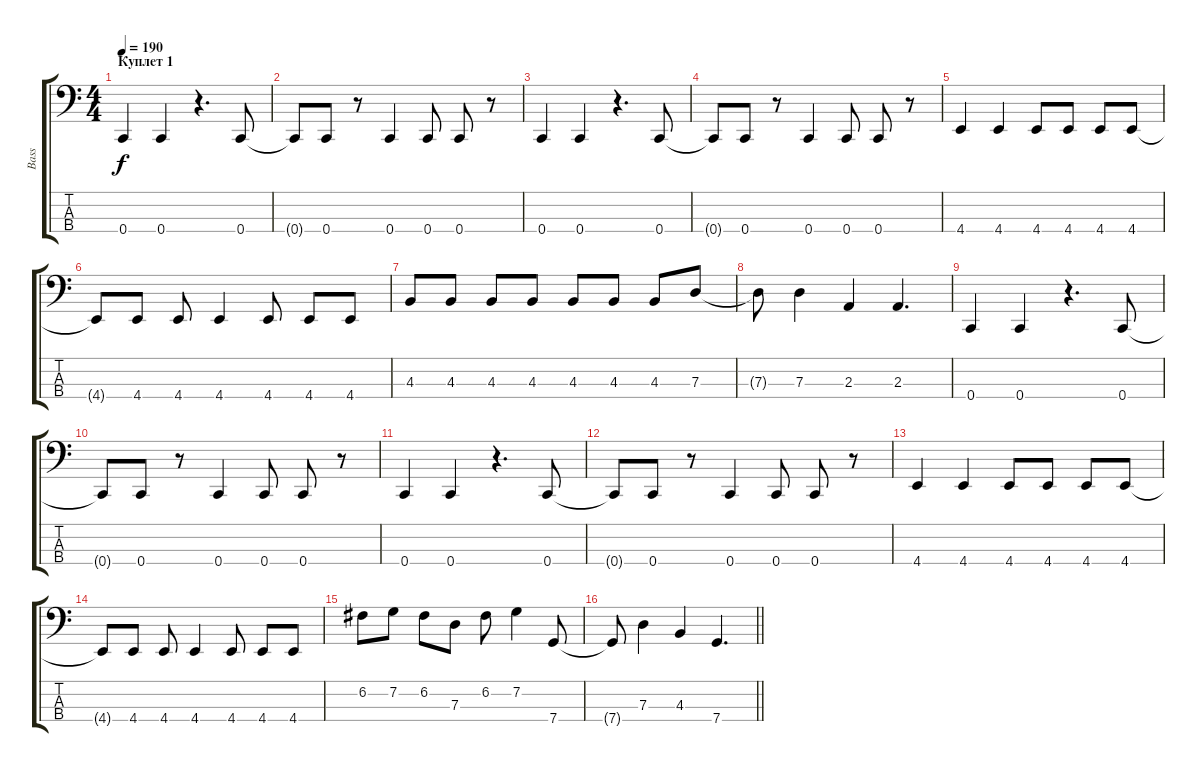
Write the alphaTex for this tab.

\track ("Bass" "Bass") {instrument electricbassfinger}
\staff {score tabs}
\tuning (F2 C2 G1 C1) {hide}
\ts (4 4)
\section ("" "Куплет 1")
\tempo 190
\clef f4
\ks c
0.4.4{dy f} 0.4.4 r.4{d} 0.4.8 |
0.4{t}.8 0.4.8 r.8 0.4.4 0.4.8 0.4.8 r.8 |
0.4.4 0.4.4 r.4{d} 0.4.8 |
0.4{t}.8 0.4.8 r.8 0.4.4 0.4.8 0.4.8 r.8 |
4.4.4 4.4.4 4.4.8 4.4.8 4.4.8 4.4.8 |
4.4{t}.8 4.4.8 4.4.8 4.4.4 4.4.8 4.4.8 4.4.8 |
4.3.8 4.3.8 4.3.8 4.3.8 4.3.8 4.3.8 4.3.8 7.3.8 |
7.3{t}.8 7.3.4 2.3.4 2.3.4{d} |
0.4.4 0.4.4 r.4{d} 0.4.8 |
0.4{t}.8 0.4.8 r.8 0.4.4 0.4.8 0.4.8 r.8 |
0.4.4 0.4.4 r.4{d} 0.4.8 |
0.4{t}.8 0.4.8 r.8 0.4.4 0.4.8 0.4.8 r.8 |
4.4.4 4.4.4 4.4.8 4.4.8 4.4.8 4.4.8 |
4.4{t}.8 4.4.8 4.4.8 4.4.4 4.4.8 4.4.8 4.4.8 |
6.2.8 7.2.8 6.2.8 7.3.8 6.2.8 7.2.4 7.4.8 |
\barLineRight lightlight
7.4{t}.8 7.3.4 4.3.4 7.4.4{d}
